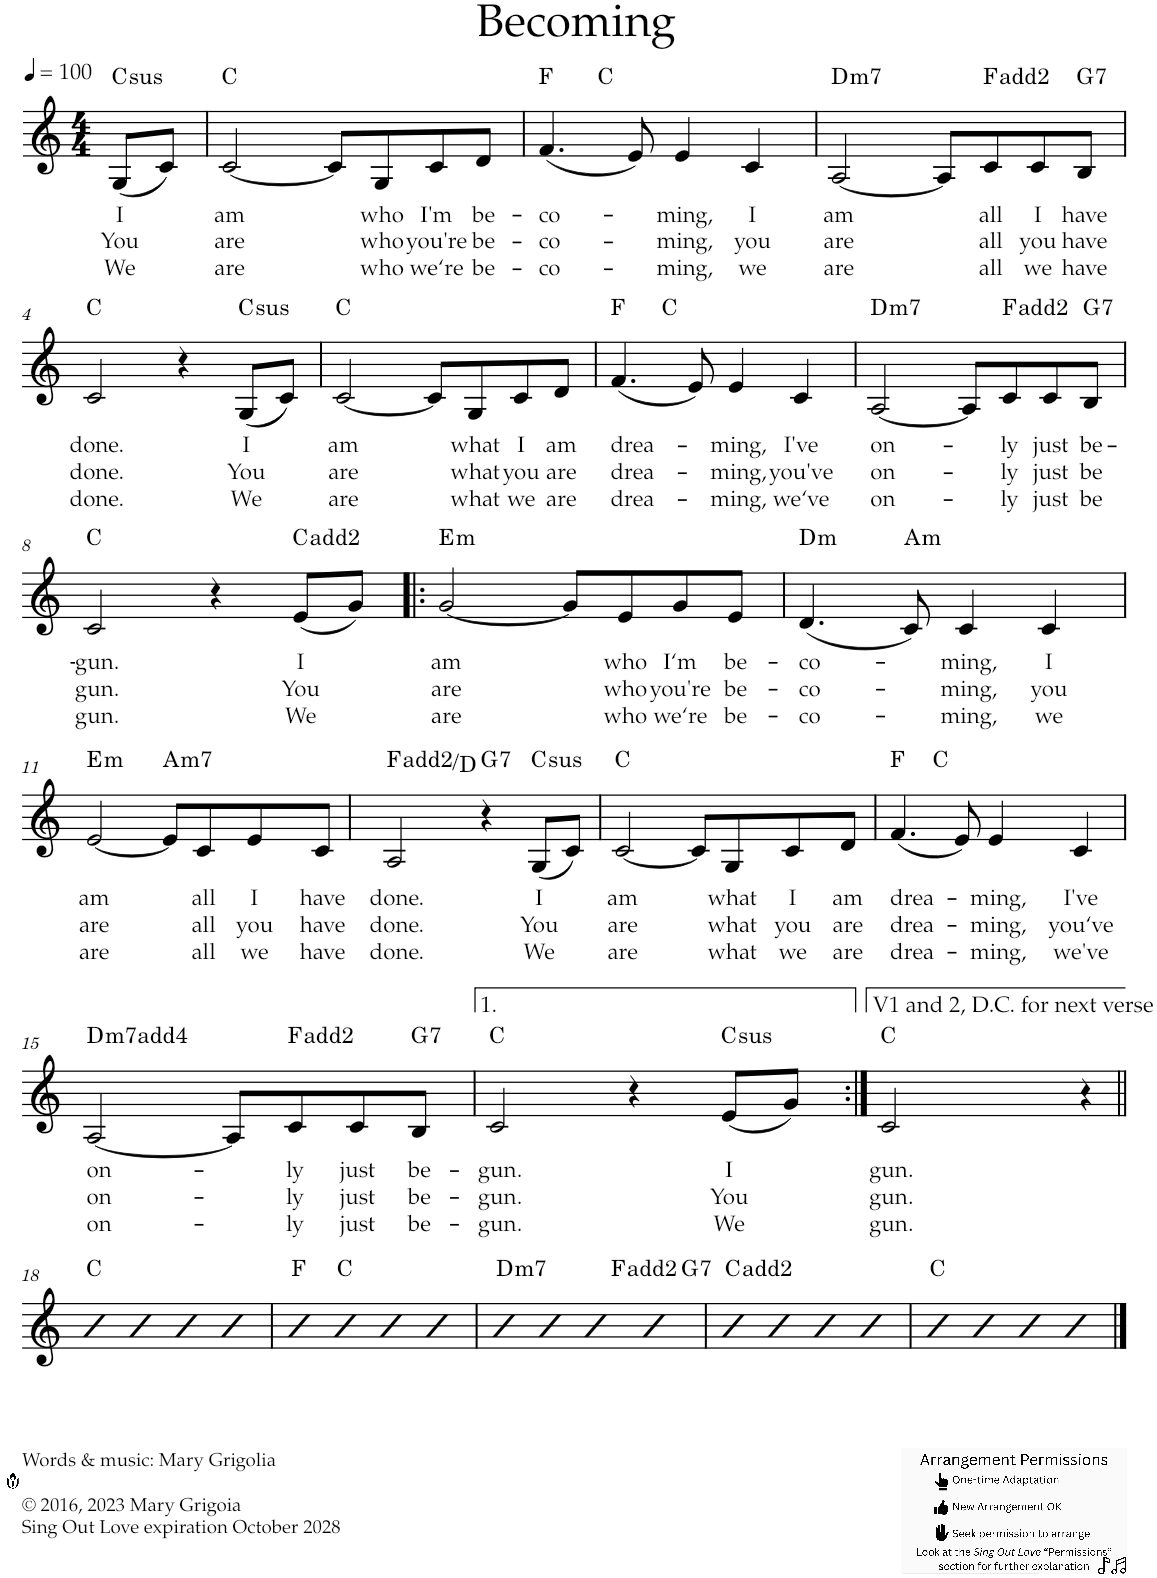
**kern	**text	**text	**text	**harte
*part1	*part1	*part1	*part1	*part1
*staff1	*staff1	*staff1	*staff1	*
*I"Violin	*	*	*	*
*I'Vln	*	*	*	*
*clefG2	*	*	*	*
*k[]	*	*	*	*
*M4/4	*	*	*	*
*MM100	*	*	*	*
=	=	=	=	=
!	!LO:LY:b	!LO:LY:b	!LO:LY:b	!LO:H:kt=sus
(<8G/L	I	You	We	C:sus4
8c/J)	.	.	.	.
=1	=1	=1	=1	=1
!	!LO:LY:b	!LO:LY:b	!LO:LY:b	!
[<2c/	am	are	are	C:maj
8c/L]	.	.	.	.
!	!LO:LY:b	!LO:LY:b	!LO:LY:b	!
8G/	who	who	who	.
!	!LO:LY:b	!LO:LY:b	!LO:LY:b	!
8c/	I'm	you're	we‘re	.
!	!LO:LY:b	!LO:LY:b	!LO:LY:b	!
8d/J	be-	be-	be-	.
=2	=2	=2	=2	=2
!	!LO:LY:b	!LO:LY:b	!LO:LY:b	!
*^	*	*	*	*
(<4.f/	4ryy	-co-	-co-	-co-	F:maj
.	2.ryy	.	.	.	C:maj
8e/)	.	.	.	.	.
!	!	!LO:LY:b	!LO:LY:b	!LO:LY:b	!
4e/	.	-ming,	-ming,	-ming,	.
!	!	!LO:LY:b	!LO:LY:b	!LO:LY:b	!
4c/	.	I	you	we	.
=3	=3	=3	=3	=3	=3
!	!	!LO:LY:b	!LO:LY:b	!LO:LY:b	!LO:H:kt=m7
*v	*v	*	*	*	*
[<2A/	am	are	are	D:min7
8A/L]	.	.	.	.
!	!LO:LY:b	!LO:LY:b	!LO:LY:b	!
8c/	all	all	all	F:maj(2)
!	!LO:LY:b	!LO:LY:b	!LO:LY:b	!
8c/	I	you	we	.
!	!LO:LY:b	!LO:LY:b	!LO:LY:b	!LO:H:kt=7
8B/J	have	have	have	G:7
!!LO:LB:g=z
=4	=4	=4	=4	=4
!	!LO:LY:b	!LO:LY:b	!LO:LY:b	!
2c/	done.	done.	done.	C:maj
4r	.	.	.	.
!	!LO:LY:b	!LO:LY:b	!LO:LY:b	!LO:H:kt=sus
(<8G/L	I	You	We	C:sus4
8c/J)	.	.	.	.
=5	=5	=5	=5	=5
!	!LO:LY:b	!LO:LY:b	!LO:LY:b	!
[<2c/	am	are	are	C:maj
8c/L]	.	.	.	.
!	!LO:LY:b	!LO:LY:b	!LO:LY:b	!
8G/	what	what	what	.
!	!LO:LY:b	!LO:LY:b	!LO:LY:b	!
8c/	I	you	we	.
!	!LO:LY:b	!LO:LY:b	!LO:LY:b	!
8d/J	am	are	are	.
=6	=6	=6	=6	=6
!	!LO:LY:b	!LO:LY:b	!LO:LY:b	!
*^	*	*	*	*
(<4.f/	4ryy	drea-	drea-	drea-	F:maj
.	2.ryy	.	.	.	C:maj
8e/)	.	.	.	.	.
!	!	!LO:LY:b	!LO:LY:b	!LO:LY:b	!
4e/	.	-ming,	-ming,	-ming,	.
!	!	!LO:LY:b	!LO:LY:b	!LO:LY:b	!
4c/	.	I've	you've	we‘ve	.
=7	=7	=7	=7	=7	=7
!	!	!LO:LY:b	!LO:LY:b	!LO:LY:b	!LO:H:kt=m7
*v	*v	*	*	*	*
[<2A/	on-	on-	on-	D:min7
8A/L]	.	.	.	.
!	!LO:LY:b	!LO:LY:b	!LO:LY:b	!
8c/	-ly	-ly	-ly	F:maj(2)
!	!LO:LY:b	!LO:LY:b	!LO:LY:b	!
8c/	just	just	just	.
!	!LO:LY:b	!LO:LY:b	!LO:LY:b	!LO:H:kt=7
8B/J	be-	be	be	G:7
!!LO:LB:g=z
=8	=8	=8	=8	=8
!	!LO:LY:b	!LO:LY:b	!LO:LY:b	!
2c/	gun.	gun.	gun.	C:maj
4r	.	.	.	.
!	!LO:LY:b	!LO:LY:b	!LO:LY:b	!
(<8e/L	I	You	We	C:maj(2)
8g/J)	.	.	.	.
=9!|:	=9!|:	=9!|:	=9!|:	=9!|:
!	!LO:LY:b	!LO:LY:b	!LO:LY:b	!LO:H:kt=m
[<2g/	am	are	are	E:min
8g/L]	.	.	.	.
!	!LO:LY:b	!LO:LY:b	!LO:LY:b	!
8e/	who	who	who	.
!	!LO:LY:b	!LO:LY:b	!LO:LY:b	!
8g/	I‘m	you're	we‘re	.
!	!LO:LY:b	!LO:LY:b	!LO:LY:b	!
8e/J	be-	be-	be-	.
=10	=10	=10	=10	=10
!	!LO:LY:b	!LO:LY:b	!LO:LY:b	!LO:H:kt=m
(<4.d/	-co-	-co-	-co-	D:min
!	!	!	!	!LO:H:kt=m
8c/)	.	.	.	A:min
!	!LO:LY:b	!LO:LY:b	!LO:LY:b	!
4c/	-ming,	-ming,	-ming,	.
!	!LO:LY:b	!LO:LY:b	!LO:LY:b	!
4c/	I	you	we	.
!!LO:LB:g=z
=11	=11	=11	=11	=11
!	!LO:LY:b	!LO:LY:b	!LO:LY:b	!LO:H:kt=m
[<2e/	am	are	are	E:min
!	!	!	!	!LO:H:kt=m7
8e/L]	.	.	.	A:min7
!	!LO:LY:b	!LO:LY:b	!LO:LY:b	!
8c/	all	all	all	.
!	!LO:LY:b	!LO:LY:b	!LO:LY:b	!
8e/	I	you	we	.
!	!LO:LY:b	!LO:LY:b	!LO:LY:b	!
8c/J	have	have	have	.
=12	=12	=12	=12	=12
!	!LO:LY:b	!LO:LY:b	!LO:LY:b	!
2A/	done.	done.	done.	F:maj(2)/6
!	!	!	!	!LO:H:kt=7
4r	.	.	.	G:7
!	!LO:LY:b	!LO:LY:b	!LO:LY:b	!LO:H:kt=sus
(<8G/L	I	You	We	C:sus4
8c/J)	.	.	.	.
=13	=13	=13	=13	=13
!	!LO:LY:b	!LO:LY:b	!LO:LY:b	!
[<2c/	am	are	are	C:maj
8c/L]	.	.	.	.
!	!LO:LY:b	!LO:LY:b	!LO:LY:b	!
8G/	what	what	what	.
!	!LO:LY:b	!LO:LY:b	!LO:LY:b	!
8c/	I	you	we	.
!	!LO:LY:b	!LO:LY:b	!LO:LY:b	!
8d/J	am	are	are	.
=14	=14	=14	=14	=14
!	!LO:LY:b	!LO:LY:b	!LO:LY:b	!
*^	*	*	*	*
(<4.f/	4ryy	drea-	drea-	drea-	F:maj
.	2.ryy	.	.	.	C:maj
8e/)	.	.	.	.	.
!	!	!LO:LY:b	!LO:LY:b	!LO:LY:b	!
4e/	.	-ming,	-ming,	-ming,	.
!	!	!LO:LY:b	!LO:LY:b	!LO:LY:b	!
4c/	.	I've	you‘ve	we've	.
!!LO:LB:g=z	!!
=15	=15	=15	=15	=15	=15
!	!	!LO:LY:b	!LO:LY:b	!LO:LY:b	!LO:H:kt=m7
*v	*v	*	*	*	*
[<2A/	on-	on-	on-	D:min7(4)
8A/L]	.	.	.	.
!	!LO:LY:b	!LO:LY:b	!LO:LY:b	!
8c/	-ly	-ly	-ly	F:maj(2)
!	!LO:LY:b	!LO:LY:b	!LO:LY:b	!
8c/	just	just	just	.
!	!LO:LY:b	!LO:LY:b	!LO:LY:b	!LO:H:kt=7
8B/J	be-	be-	be-	G:7
=16	=16	=16	=16	=16
!	!LO:LY:b	!LO:LY:b	!LO:LY:b	!
2c/	-gun.	-gun.	-gun.	C:maj
4r	.	.	.	.
!	!LO:LY:b	!LO:LY:b	!LO:LY:b	!LO:H:kt=sus
(<8e/L	I	You	We	C:sus4
8g/J)	.	.	.	.
=17:|!	=17:|!	=17:|!	=17:|!	=17:|!
!	!LO:LY:b	!LO:LY:b	!LO:LY:b	!
2c/	gun.	gun.	gun.	C:maj
4r	.	.	.	.
!!LO:LB:g=z
=18||	=18||	=18||	=18||	=18||
4b	.	.	.	C:maj
4b	.	.	.	.
4b	.	.	.	.
4b	.	.	.	.
=19	=19	=19	=19	=19
4b	.	.	.	F:maj
4b	.	.	.	C:maj
4b	.	.	.	.
4b	.	.	.	.
=20	=20	=20	=20	=20
!	!	!	!	!LO:H:kt=m7
*^	*	*	*	*
*	*^	*	*	*	*
4b	2ryy	2..ryy	.	.	.	D:min7
4b	.	.	.	.	.	.
4b	8ryy	.	.	.	.	.
.	4.ryy	.	.	.	.	F:maj(2)
4b	.	.	.	.	.	.
!	!	!	!	!	!	!LO:H:kt=7
.	.	8ryy	.	.	.	G:7
*v	*v	*v	*	*	*	*
=21	=21	=21	=21	=21
4b	.	.	.	C:maj(2)
4b	.	.	.	.
4b	.	.	.	.
4b	.	.	.	.
=22	=22	=22	=22	=22
4b	.	.	.	C:maj
4b	.	.	.	.
4b	.	.	.	.
4b	.	.	.	.
==	==	==	==	==
*-	*-	*-	*-	*-
